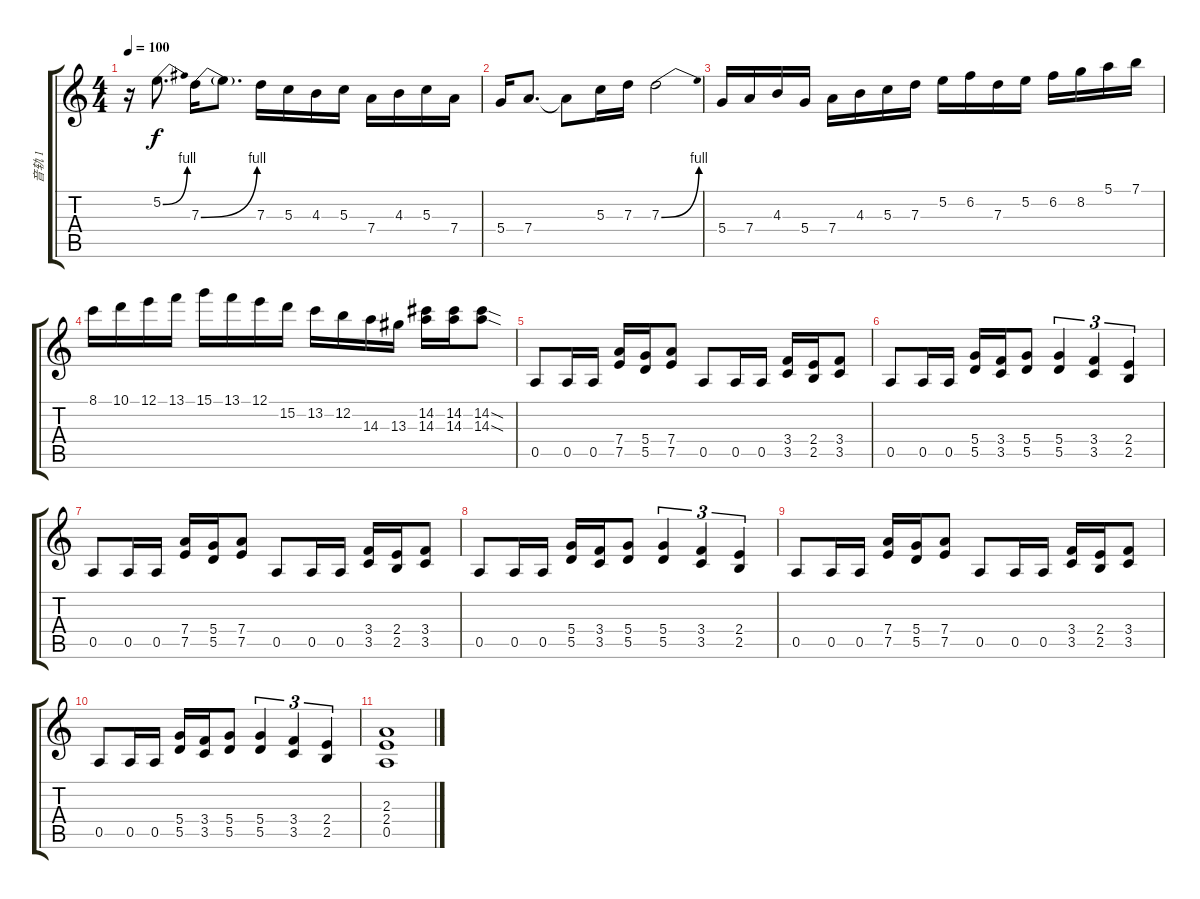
\track ("音轨 1" "音轨 1") {instrument overdrivenguitar}
\staff {score tabs}
\tuning (E4 B3 G3 D3 A2 E2) {hide}
\ts (4 4)
\tempo 100
\clef g2
\ks c
r.16{dy f} 5.2{be (bend 0 0 60 4)}.8{d} 7.3{be (bend 0 0 60 4)}.16 7.3{t}.8{d} 7.3.16 5.3.16 4.3.16 5.3.16 7.4.16 4.3.16 5.3.16 7.4.16 |
5.4.16 7.4.8{d} 7.4{t}.8 5.3.16 7.3.16 7.3{be (bend 0 0 60 4)}.2 |
5.4.16 7.4.16 4.3.16 5.4.16 7.4.16 4.3.16 5.3.16 7.3.16 5.2.16 6.2.16 7.3.16 5.2.16 6.2.16 8.2.16 5.1.16 7.1.16 |
8.1.16 10.1.16 12.1.16 13.1.16 15.1.16 13.1.16 12.1.16 15.2.16 13.2.16 12.2.16 14.3.16 13.3.16 (14.2 14.3).16 (14.2 14.3).16 (14.2{sod} 14.3{sod}).8 |
0.5.8 0.5.16 0.5.16 (7.4 7.5).16 (5.4 5.5).16 (7.4 7.5).8 0.5.8 0.5.16 0.5.16 (3.4 3.5).16 (2.4 2.5).16 (3.4 3.5).8 |
0.5.8 0.5.16 0.5.16 (5.4 5.5).16 (3.4 3.5).16 (5.4 5.5).8 (5.4 5.5).4{tu (3 2)} (3.4 3.5).4{tu (3 2)} (2.4 2.5).4{tu (3 2)} |
0.5.8 0.5.16 0.5.16 (7.4 7.5).16 (5.4 5.5).16 (7.4 7.5).8 0.5.8 0.5.16 0.5.16 (3.4 3.5).16 (2.4 2.5).16 (3.4 3.5).8 |
0.5.8 0.5.16 0.5.16 (5.4 5.5).16 (3.4 3.5).16 (5.4 5.5).8 (5.4 5.5).4{tu (3 2)} (3.4 3.5).4{tu (3 2)} (2.4 2.5).4{tu (3 2)} |
0.5.8 0.5.16 0.5.16 (7.4 7.5).16 (5.4 5.5).16 (7.4 7.5).8 0.5.8 0.5.16{txt ""} 0.5.16 (3.4 3.5).16 (2.4 2.5).16 (3.4 3.5).8 |
0.5.8 0.5.16 0.5.16 (5.4 5.5).16 (3.4 3.5).16 (5.4 5.5).8 (5.4 5.5).4{tu (3 2)} (3.4 3.5).4{tu (3 2)} (2.4 2.5).4{tu (3 2)} |
(2.3 2.4 0.5).1
